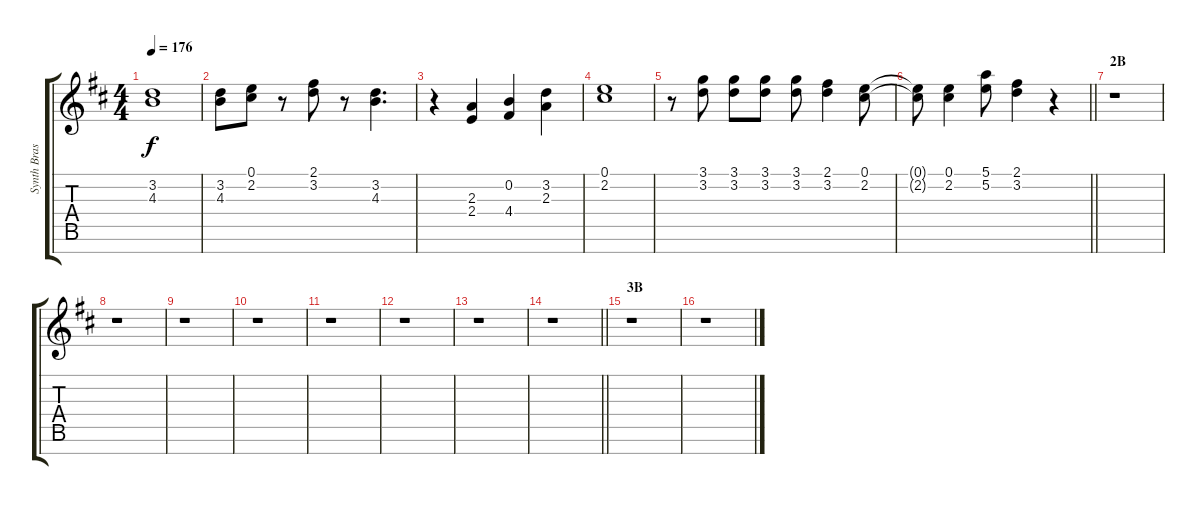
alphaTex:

\track ("Synth Brass I" "Synth Bras") {instrument brasssection}
\staff {score tabs}
\tuning (E5 B4 G4 D4 A3 E3 B2) {hide}
\ts (4 4)
\tempo 176
\clef g2
\ks d
(3.2 4.3).1{dy f} |
(3.2 4.3).8 (0.1 2.2).8 r.8 (2.1 3.2).8 r.8 (3.2 4.3).4{d} |
r.4 (2.3 2.4).4 (0.2 4.4).4 (3.2 2.3).4 |
(0.1 2.2).1 |
r.8 (3.1 3.2).8 (3.1 3.2).8 (3.1 3.2).8 (3.1 3.2).8 (2.1 3.2).4 (0.1 2.2).8 |
\barLineRight lightlight
(0.1{t} 2.2{t}).8 (0.1 2.2).4 (5.1 5.2).8 (2.1 3.2).4 r.4 |
\section ("" "2B")
r.1 |
r.1 |
r.1 |
r.1 |
r.1 |
r.1 |
r.1 |
\barLineRight lightlight
r.1 |
\section ("" "3B")
r.1 |
r.1
